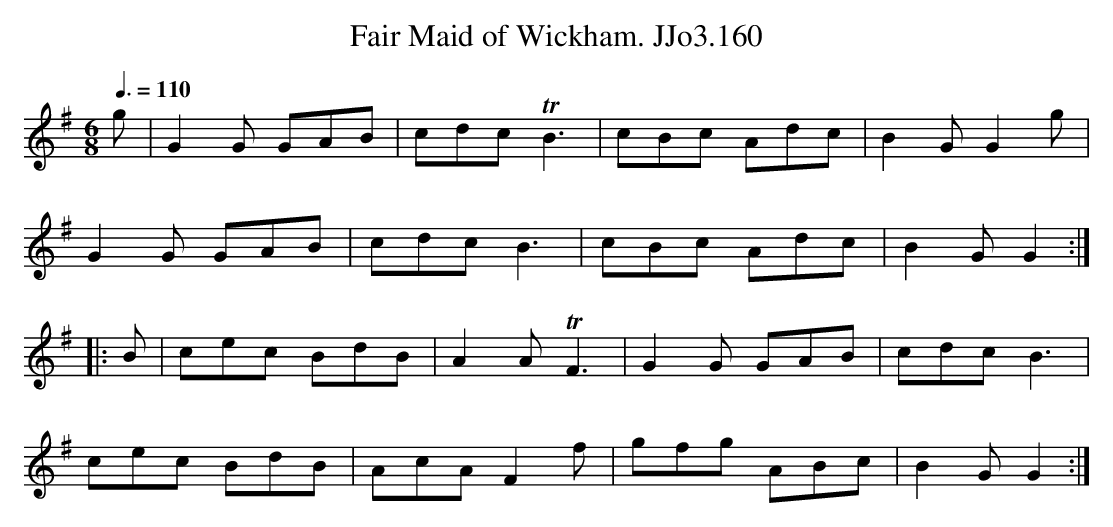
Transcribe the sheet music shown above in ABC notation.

X:1
T:Fair Maid of Wickham. JJo3.160
M:6/8
L:1/8
Q:3/8=110
K:G
g | G2G GAB | cdc TB3 | cBc Adc | B2G G2g |
G2G GAB | cdc B3 | cBc Adc | B2G G2:|
|:B |cec BdB | A2A TF3 | G2G GAB | cdc B3 |
cec BdB | AcA F2f | gfg ABc | B2G G2 :|
